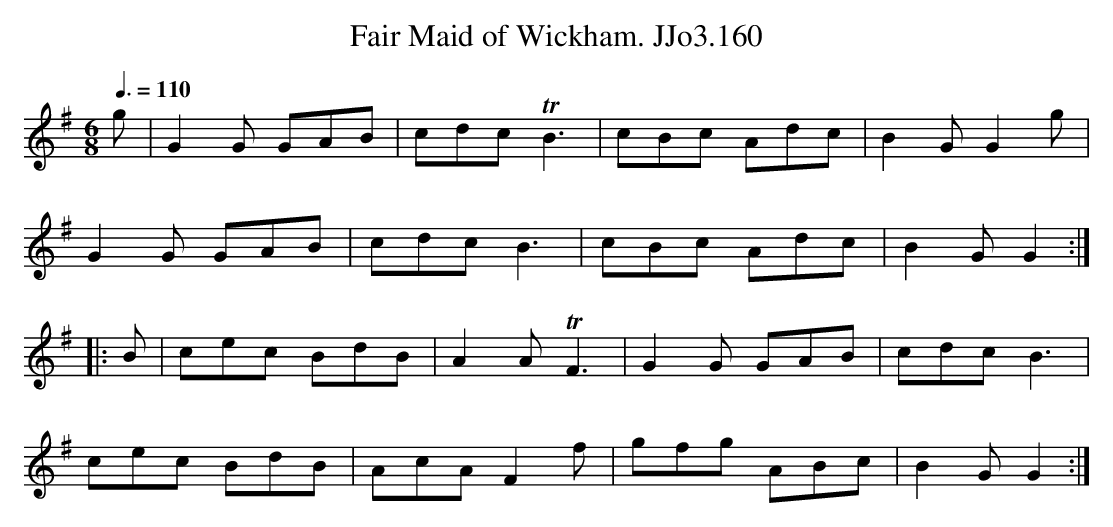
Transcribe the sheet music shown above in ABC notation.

X:1
T:Fair Maid of Wickham. JJo3.160
M:6/8
L:1/8
Q:3/8=110
K:G
g | G2G GAB | cdc TB3 | cBc Adc | B2G G2g |
G2G GAB | cdc B3 | cBc Adc | B2G G2:|
|:B |cec BdB | A2A TF3 | G2G GAB | cdc B3 |
cec BdB | AcA F2f | gfg ABc | B2G G2 :|
